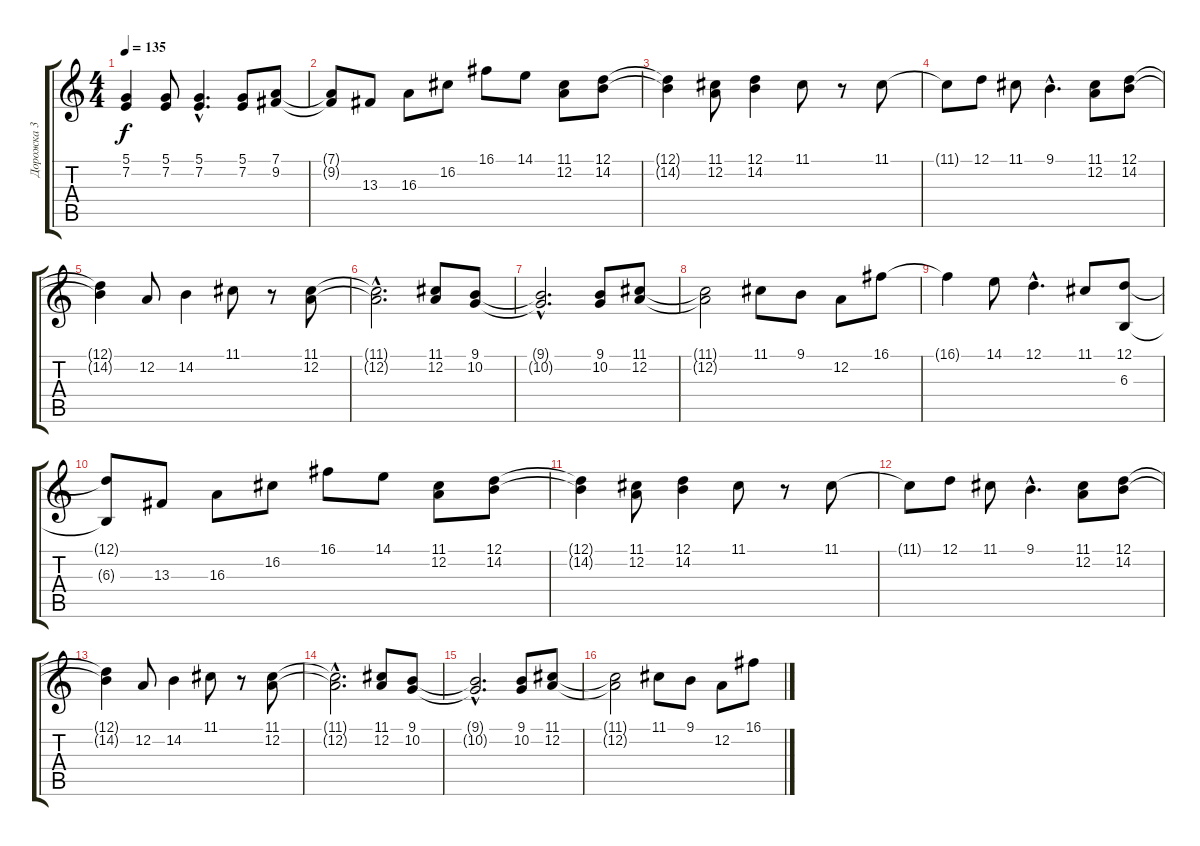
\track ("Дорожка 3" "Дорожка 3") {instrument stringensemble1}
\staff {score tabs}
\tuning (D4 A3 F3 C3 G2 D2) {hide}
\ts (4 4)
\tempo 135
\clef g2
\ks c
(5.1 7.2).4{dy f} (5.1 7.2).8 (5.1{hac} 7.2{hac}).4{d} (5.1 7.2).8 (7.1 9.2).8 |
(7.1{t} 9.2{t}).8 13.3.8 16.3.8 16.2.8 16.1.8 14.1.8 (11.1 12.2).8 (12.1 14.2).8 |
(12.1{t} 14.2{t}).4 (11.1 12.2).8 (12.1 14.2).4 11.1.8 r.8 11.1.8 |
11.1{t}.8 12.1.8 11.1.8 9.1{hac}.4{d} (11.1 12.2).8 (12.1 14.2).8 |
(12.1{t} 14.2{t}).4 12.2.8 14.2.4 11.1.8 r.8 (11.1 12.2).8 |
(11.1{hac t} 12.2{hac t}).2{d} (11.1 12.2).8 (9.1 10.2).8 |
(9.1{hac t} 10.2{hac t}).2{d} (9.1 10.2).8 (11.1 12.2).8 |
(11.1{t} 12.2{t}).2 11.1.8 9.1.8 12.2.8 16.1.8 |
16.1{t}.4 14.1.8 12.1{hac}.4{d} 11.1.8 (12.1 6.3).8 |
(12.1{t} 6.3{t}).8 13.3.8 16.3.8 16.2.8 16.1.8 14.1.8 (11.1 12.2).8 (12.1 14.2).8 |
(12.1{t} 14.2{t}).4 (11.1 12.2).8 (12.1 14.2).4 11.1.8 r.8 11.1.8 |
11.1{t}.8 12.1.8 11.1.8 9.1{hac}.4{d} (11.1 12.2).8 (12.1 14.2).8 |
(12.1{t} 14.2{t}).4 12.2.8 14.2.4 11.1.8 r.8 (11.1 12.2).8 |
(11.1{hac t} 12.2{hac t}).2{d} (11.1 12.2).8 (9.1 10.2).8 |
(9.1{hac t} 10.2{hac t}).2{d} (9.1 10.2).8 (11.1 12.2).8 |
(11.1{t} 12.2{t}).2 11.1.8 9.1.8 12.2.8 16.1.8
